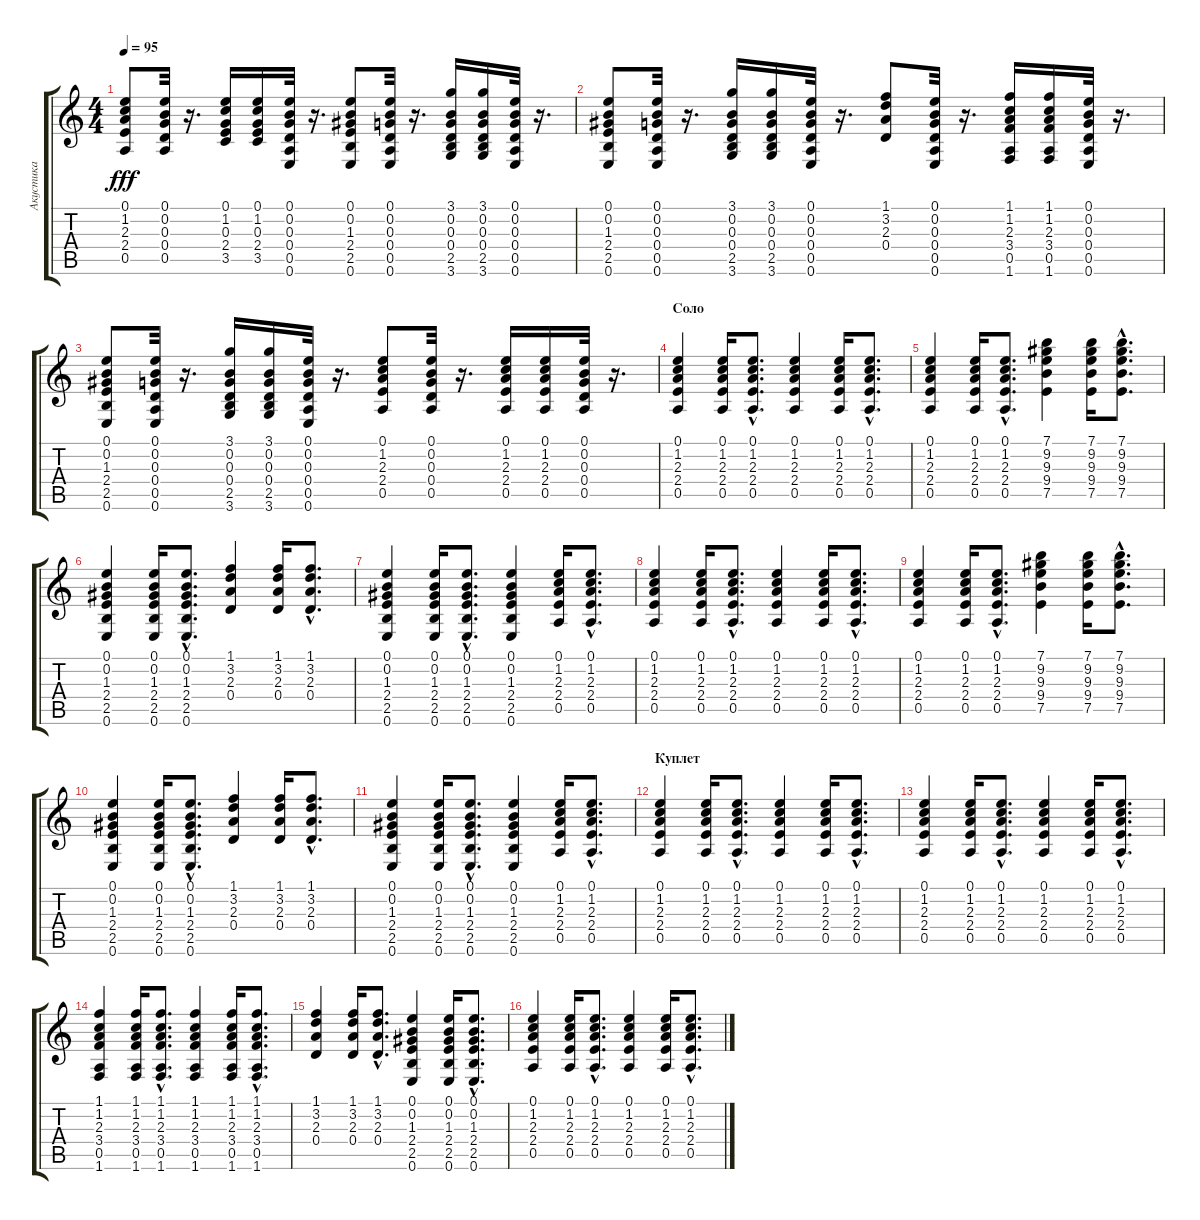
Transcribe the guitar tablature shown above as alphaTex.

\track ("Акустика" "Акустика") {instrument acousticguitarsteel}
\staff {score tabs}
\tuning (E4 B3 G3 D3 A2 E2) {hide}
\ts (4 4)
\tempo 95
\clef g2
\ks c
(0.1 1.2 2.3 2.4 0.5).8{dy fff} (0.1 0.2 0.3 0.4 0.5).32 r.16{d} (0.1 1.2 0.3 2.4 3.5).16 (0.1 1.2 0.3 2.4 3.5).16 (0.1 0.2 0.3 0.4 0.5 0.6).32 r.16{d} (0.1 0.2 1.3 2.4 2.5 0.6).8 (0.1 0.2 0.3 0.4 0.5 0.6).32 r.16{d} (3.1 0.2 0.3 0.4 2.5 3.6).16 (3.1 0.2 0.3 0.4 2.5 3.6).16 (0.1 0.2 0.3 0.4 0.5 0.6).32 r.16{d} |
(0.1 0.2 1.3 2.4 2.5 0.6).8 (0.1 0.2 0.3 0.4 0.5 0.6).32 r.16{d} (3.1 0.2 0.3 0.4 2.5 3.6).16 (3.1 0.2 0.3 0.4 2.5 3.6).16 (0.1 0.2 0.3 0.4 0.5 0.6).32 r.16{d} (1.1 3.2 2.3 0.4).8 (0.1 0.2 0.3 0.4 0.5 0.6).32 r.16{d} (1.1 1.2 2.3 3.4 0.5 1.6).16 (1.1 1.2 2.3 3.4 0.5 1.6).16 (0.1 0.2 0.3 0.4 0.5 0.6).32 r.16{d} |
(0.1 0.2 1.3 2.4 2.5 0.6).8 (0.1 0.2 0.3 0.4 0.5 0.6).32 r.16{d} (3.1 0.2 0.3 0.4 2.5 3.6).16 (3.1 0.2 0.3 0.4 2.5 3.6).16 (0.1 0.2 0.3 0.4 0.5 0.6).32 r.16{d} (0.1 1.2 2.3 2.4 0.5).8 (0.1 0.2 0.3 0.4 0.5).32 r.16{d} (0.1 1.2 2.3 2.4 0.5).16 (0.1 1.2 2.3 2.4 0.5).16 (0.1 0.2 0.3 0.4 0.5).32 r.16{d} |
\section ("" "Соло")
(0.1 1.2 2.3 2.4 0.5).4 (0.1 1.2 2.3 2.4 0.5).16 (0.1{hac} 1.2{hac} 2.3{hac} 2.4{hac} 0.5{hac}).8{d} (0.1 1.2 2.3 2.4 0.5).4 (0.1 1.2 2.3 2.4 0.5).16 (0.1{hac} 1.2{hac} 2.3{hac} 2.4{hac} 0.5{hac}).8{d} |
(0.1 1.2 2.3 2.4 0.5).4 (0.1 1.2 2.3 2.4 0.5).16 (0.1{hac} 1.2{hac} 2.3{hac} 2.4{hac} 0.5{hac}).8{d} (7.1 9.2 9.3 9.4 7.5).4 (7.1 9.2 9.3 9.4 7.5).16 (7.1{hac} 9.2{hac} 9.3{hac} 9.4{hac} 7.5{hac}).8{d} |
(0.1 0.2 1.3 2.4 2.5 0.6).4 (0.1 0.2 1.3 2.4 2.5 0.6).16 (0.1{hac} 0.2{hac} 1.3{hac} 2.4{hac} 2.5{hac} 0.6{hac}).8{d} (1.1 3.2 2.3 0.4).4 (1.1 3.2 2.3 0.4).16 (1.1{hac} 3.2{hac} 2.3{hac} 0.4{hac}).8{d} |
(0.1 0.2 1.3 2.4 2.5 0.6).4 (0.1 0.2 1.3 2.4 2.5 0.6).16 (0.1{hac} 0.2{hac} 1.3{hac} 2.4{hac} 2.5{hac} 0.6{hac}).8{d} (0.1 0.2 1.3 2.4 2.5 0.6).4 (0.1 1.2 2.3 2.4 0.5).16 (0.1{hac} 1.2{hac} 2.3{hac} 2.4{hac} 0.5{hac}).8{d} |
(0.1 1.2 2.3 2.4 0.5).4 (0.1 1.2 2.3 2.4 0.5).16 (0.1{hac} 1.2{hac} 2.3{hac} 2.4{hac} 0.5{hac}).8{d} (0.1 1.2 2.3 2.4 0.5).4 (0.1 1.2 2.3 2.4 0.5).16 (0.1{hac} 1.2{hac} 2.3{hac} 2.4{hac} 0.5{hac}).8{d} |
(0.1 1.2 2.3 2.4 0.5).4 (0.1 1.2 2.3 2.4 0.5).16 (0.1{hac} 1.2{hac} 2.3{hac} 2.4{hac} 0.5{hac}).8{d} (7.1 9.2 9.3 9.4 7.5).4 (7.1 9.2 9.3 9.4 7.5).16 (7.1{hac} 9.2{hac} 9.3{hac} 9.4{hac} 7.5{hac}).8{d} |
(0.1 0.2 1.3 2.4 2.5 0.6).4 (0.1 0.2 1.3 2.4 2.5 0.6).16 (0.1{hac} 0.2{hac} 1.3{hac} 2.4{hac} 2.5{hac} 0.6{hac}).8{d} (1.1 3.2 2.3 0.4).4 (1.1 3.2 2.3 0.4).16 (1.1{hac} 3.2{hac} 2.3{hac} 0.4{hac}).8{d} |
(0.1 0.2 1.3 2.4 2.5 0.6).4 (0.1 0.2 1.3 2.4 2.5 0.6).16 (0.1{hac} 0.2{hac} 1.3{hac} 2.4{hac} 2.5{hac} 0.6{hac}).8{d} (0.1 0.2 1.3 2.4 2.5 0.6).4 (0.1 1.2 2.3 2.4 0.5).16 (0.1{hac} 1.2{hac} 2.3{hac} 2.4{hac} 0.5{hac}).8{d} |
\section ("" "Куплет")
(0.1 1.2 2.3 2.4 0.5).4 (0.1 1.2 2.3 2.4 0.5).16 (0.1{hac} 1.2{hac} 2.3{hac} 2.4{hac} 0.5{hac}).8{d} (0.1 1.2 2.3 2.4 0.5).4 (0.1 1.2 2.3 2.4 0.5).16 (0.1{hac} 1.2{hac} 2.3{hac} 2.4{hac} 0.5{hac}).8{d} |
(0.1 1.2 2.3 2.4 0.5).4 (0.1 1.2 2.3 2.4 0.5).16 (0.1{hac} 1.2{hac} 2.3{hac} 2.4{hac} 0.5{hac}).8{d} (0.1 1.2 2.3 2.4 0.5).4 (0.1 1.2 2.3 2.4 0.5).16 (0.1{hac} 1.2{hac} 2.3{hac} 2.4{hac} 0.5{hac}).8{d} |
(1.1 1.2 2.3 3.4 0.5 1.6).4 (1.1 1.2 2.3 3.4 0.5 1.6).16 (1.1{hac} 1.2{hac} 2.3{hac} 3.4{hac} 0.5{hac} 1.6{hac}).8{d} (1.1 1.2 2.3 3.4 0.5 1.6).4 (1.1 1.2 2.3 3.4 0.5 1.6).16 (1.1{hac} 1.2{hac} 2.3{hac} 3.4{hac} 0.5{hac} 1.6{hac}).8{d} |
(1.1 3.2 2.3 0.4).4 (1.1 3.2 2.3 0.4).16 (1.1{hac} 3.2{hac} 2.3{hac} 0.4{hac}).8{d} (0.1 0.2 1.3 2.4 2.5 0.6).4 (0.1 0.2 1.3 2.4 2.5 0.6).16 (0.1{hac} 0.2{hac} 1.3{hac} 2.4{hac} 2.5{hac} 0.6{hac}).8{d} |
(0.1 1.2 2.3 2.4 0.5).4 (0.1 1.2 2.3 2.4 0.5).16 (0.1{hac} 1.2{hac} 2.3{hac} 2.4{hac} 0.5{hac}).8{d} (0.1 1.2 2.3 2.4 0.5).4 (0.1 1.2 2.3 2.4 0.5).16 (0.1{hac} 1.2{hac} 2.3{hac} 2.4{hac} 0.5{hac}).8{d}
